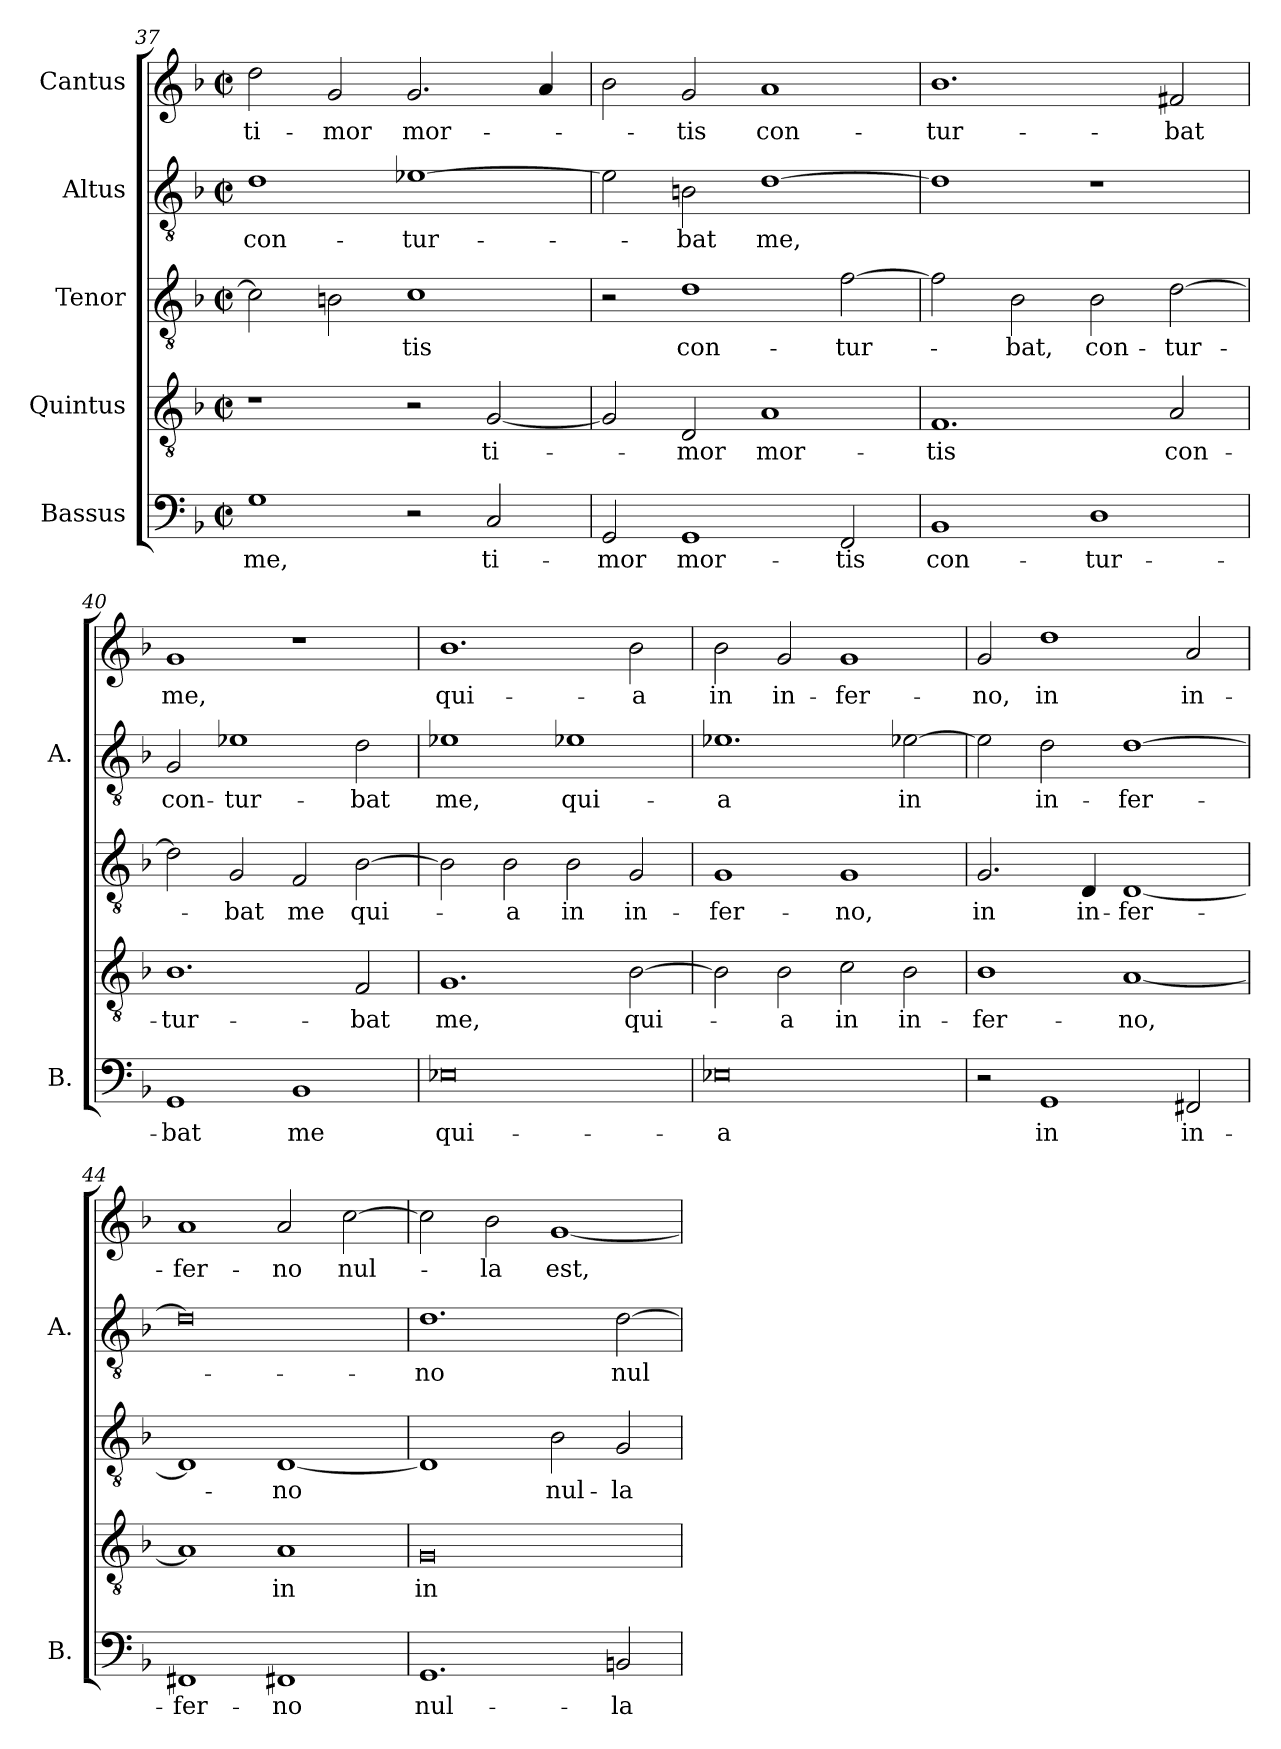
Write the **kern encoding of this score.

**kern	**text	**kern	**text	**kern	**text	**kern	**text	**kern	**text
*part5	*part5	*part4	*part4	*part3	*part3	*part2	*part2	*part1	*part1
*staff5	*staff5	*staff4	*staff4	*staff3	*staff3	*staff2	*staff2	*staff1	*staff1
*I"Bassus	*	*I"Quintus	*	*I"Tenor	*	*I"Altus	*	*I"Cantus	*
*I'B.	*	*	*	*	*	*I'A.	*	*	*
*clefF4	*	*clefGv2	*	*clefGv2	*	*clefGv2	*	*clefG2	*
*k[b-]	*	*k[b-]	*	*k[b-]	*	*k[b-]	*	*k[b-]	*
*F:	*	*F:	*	*F:	*	*F:	*	*F:	*
*M2/2	*	*M2/2	*	*M2/2	*	*M2/2	*	*M2/2	*
*met(c|)	*	*met(c|)	*	*met(c|)	*	*met(c|)	*	*met(c|)	*
=37	=37	=37	=37	=37	=37	=37	=37	=37	=37
1G\	me,	1r	.	2c\]	.	1d\	con-	2dd\	ti-
.	.	.	.	2Bn\	.	.	.	2g/	-mor
2r	.	2r	.	1c\	-tis	[1e-X\	-tur-	2.g/	mor-
2C/	ti-	[2G/	ti-	.	.	.	.	.	.
.	.	.	.	.	.	.	.	4a/	.
=38	=38	=38	=38	=38	=38	=38	=38	=38	=38
2GG/	-mor	2G/]	.	2r	.	2e-\]	.	2b-\	.
1GG/	mor-	2D/	-mor	1d\	con-	2Bn\	-bat	2g/	-tis
.	.	1A/	mor-	.	.	[1d\	me,	1a/	con-
2FF/	-tis	.	.	[2f\	-tur-	.	.	.	.
=39	=39	=39	=39	=39	=39	=39	=39	=39	=39
1BB-/	con-	1.F/	-tis	2f\]	.	1d\]	.	1.b-\	-tur-
.	.	.	.	2B-\	-bat,	.	.	.	.
1D\	-tur-	.	.	2B-\	con-	1r	.	.	.
.	.	2A/	con-	[2d\	-tur-	.	.	2f#X/	-bat
=40	=40	=40	=40	=40	=40	=40	=40	=40	=40
1GG/	-bat	1.B-\	-tur-	2d\]	.	2G/	con-	1g/	me,
.	.	.	.	2G/	-bat	1e-X\	-tur-	.	.
1BB-/	me	.	.	2F/	me	.	.	1r	.
.	.	2F/	-bat	[2B-\	qui-	2d\	-bat	.	.
=41	=41	=41	=41	=41	=41	=41	=41	=41	=41
0E-X\	qui-	1.G/	me,	2B-\]	.	1e-X\	me,	1.b-\	qui-
.	.	.	.	2B-\	-a	.	.	.	.
.	.	.	.	2B-\	in	1e-X\	qui-	.	.
.	.	[2B-\	qui-	2G/	in-	.	.	2b-\	-a
=42	=42	=42	=42	=42	=42	=42	=42	=42	=42
0E-X\	-a	2B-\]	.	1G/	-fer-	1.e-X\	-a	2b-\	in
.	.	2B-\	-a	.	.	.	.	2g/	in-
.	.	2c\	in	1G/	-no,	.	.	1g/	-fer-
.	.	2B-\	in-	.	.	[2e-X\	in	.	.
=43	=43	=43	=43	=43	=43	=43	=43	=43	=43
2r	.	1B-\	-fer-	2.G/	in	2e-\]	.	2g/	-no,
1GG/	in	.	.	.	.	2d\	in-	1dd\	in
.	.	.	.	4D/	in-	.	.	.	.
.	.	[1A/	-no,	[1D/	-fer-	[1d\	-fer-	.	.
2FF#X/	in-	.	.	.	.	.	.	2a/	in-
=44	=44	=44	=44	=44	=44	=44	=44	=44	=44
1FF#X/	-fer-	1A/]	.	1D/]	.	0d\]	.	1a/	-fer-
1FF#X/	-no	1A/	in	[1D/	-no	.	.	2a/	-no
.	.	.	.	.	.	.	.	[2cc\	nul-
=45	=45	=45	=45	=45	=45	=45	=45	=45	=45
1.GG/	nul-	0G/	in-	1D/]	.	1.d\	-no	2cc\]	.
.	.	.	.	.	.	.	.	2b-\	-la
.	.	.	.	2B-\	nul-	.	.	[1g/	est,
2BBn/	-la	.	.	2G/	-la	[2d\	nul-	.	.
=	=	=	=	=	=	=	=	=	=
*-	*-	*-	*-	*-	*-	*-	*-	*-	*-
